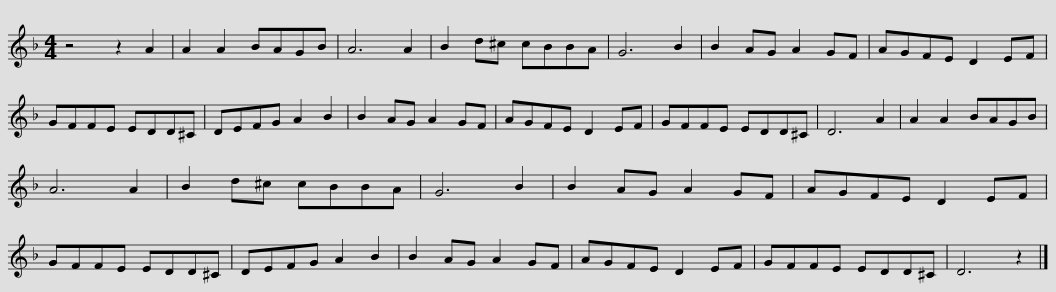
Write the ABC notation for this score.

X:1
L:1/8
M:4/4
I:linebreak $
K:F
V:1 treble
V:1
 z4 z2 A2 | A2 A2 BAGB | A6 A2 | B2 d^c cBBA | G6 B2 | %5
 B2 AG A2 GF | AGFE D2 EF |$ GFFE EDD^C | DEFG A2 B2 | B2 AG A2 GF | %10
 AGFE D2 EF | GFFE EDD^C | D6 A2 | A2 A2 BAGB |$ A6 A2 | %15
 B2 d^c cBBA | G6 B2 | B2 AG A2 GF | AGFE D2 EF | GFFE EDD^C | %20
 DEFG A2 B2 |$ B2 AG A2 GF | AGFE D2 EF | GFFE EDD^C | D6 z2 |] %25
